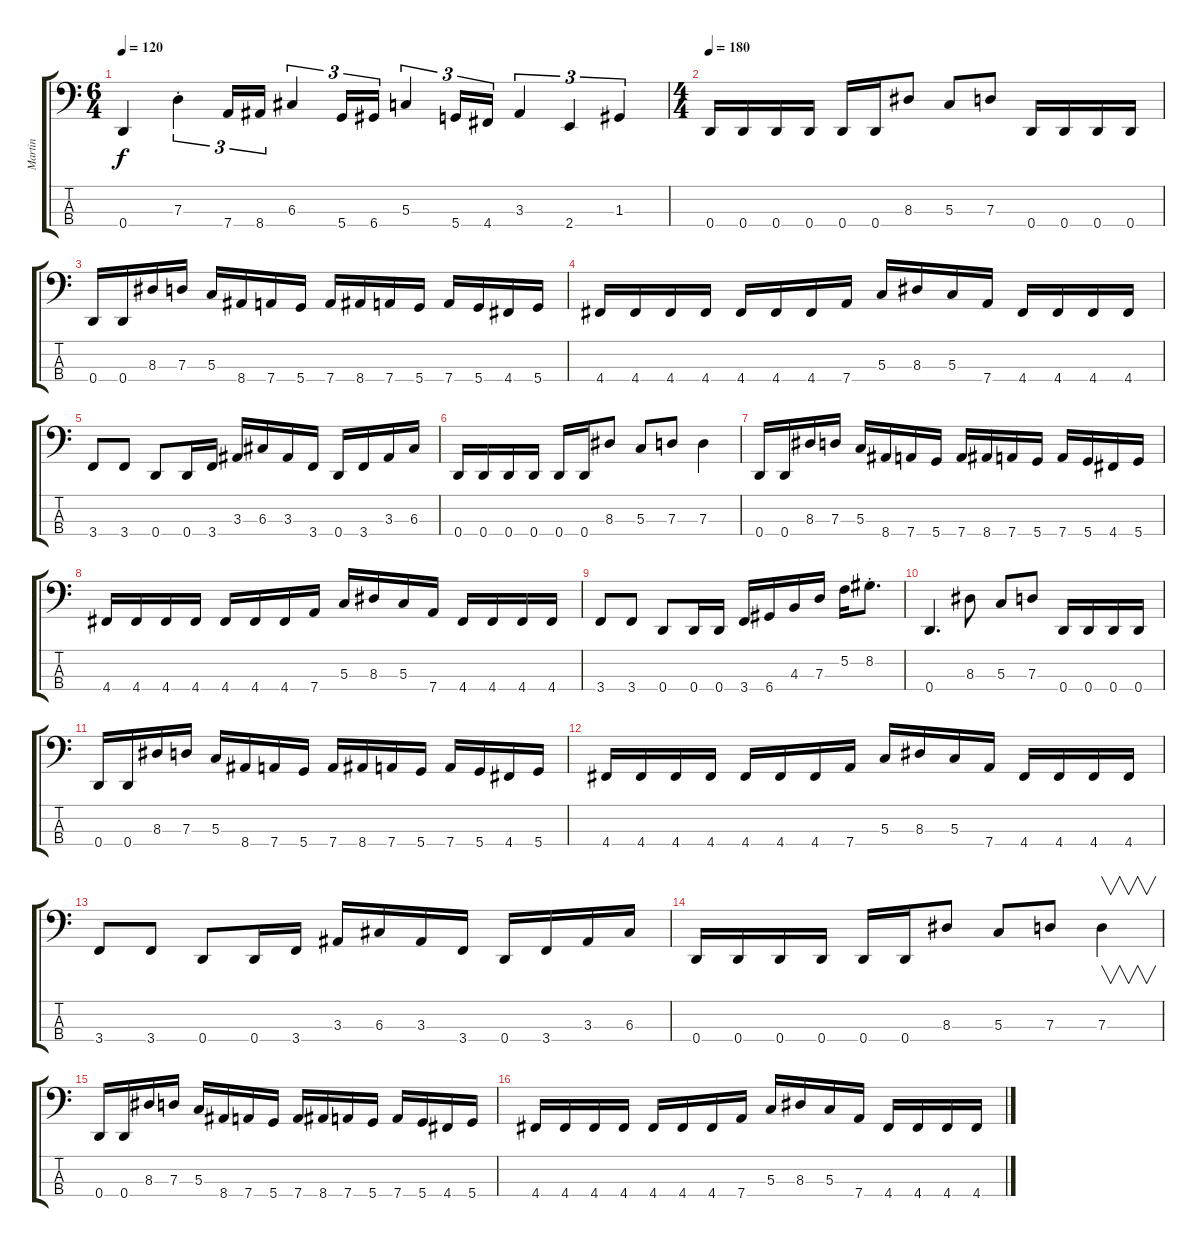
\track ("Martin" "Martin") {instrument electricbasspick}
\staff {score tabs}
\tuning (F2 C2 G1 D1) {hide}
\ts (6 4)
\tempo 120
\clef f4
\ks c
0.4.4{dy f instrument electricbasspick} 7.3{st}.4{tu (3 2)} 7.4.16{tu (3 2)} 8.4.16{tu (3 2)} 6.3.4{tu (3 2)} 5.4.16{tu (3 2)} 6.4.16{tu (3 2)} 5.3.4{tu (3 2)} 5.4.16{tu (3 2)} 4.4.16{tu (3 2)} 3.3.4{tu (3 2)} 2.4.4{tu (3 2)} 1.3.4{tu (3 2)} |
\ts (4 4)
\tempo 180
0.4.16 0.4.16 0.4.16 0.4.16 0.4.16 0.4.16 8.3.8 5.3.8 7.3.8 0.4.16 0.4.16 0.4.16 0.4.16 |
0.4.16 0.4.16 8.3.16 7.3.16 5.3.16 8.4.16 7.4.16 5.4.16 7.4.16 8.4.16 7.4.16 5.4.16 7.4.16 5.4.16 4.4.16 5.4.16 |
4.4.16 4.4.16 4.4.16 4.4.16 4.4.16 4.4.16 4.4.16 7.4.16 5.3.16 8.3.16 5.3.16 7.4.16 4.4.16 4.4.16 4.4.16 4.4.16 |
3.4.8 3.4.8 0.4.8 0.4.16 3.4.16 3.3.16 6.3.16 3.3.16 3.4.16 0.4.16 3.4.16 3.3.16 6.3.16 |
0.4.16 0.4.16 0.4.16 0.4.16 0.4.16 0.4.16 8.3.8 5.3.8 7.3.8 7.3.4 |
0.4.16 0.4.16 8.3.16 7.3.16 5.3.16 8.4.16 7.4.16 5.4.16 7.4.16 8.4.16 7.4.16 5.4.16 7.4.16 5.4.16 4.4.16 5.4.16 |
4.4.16 4.4.16 4.4.16 4.4.16 4.4.16 4.4.16 4.4.16 7.4.16 5.3.16 8.3.16 5.3.16 7.4.16 4.4.16 4.4.16 4.4.16 4.4.16 |
3.4.8 3.4.8 0.4.8 0.4.16 0.4.16 3.4.16 6.4.16 4.3.16 7.3.16 5.2.16 8.2{st}.8{d} |
0.4.4{d} 8.3.8 5.3.8 7.3.8 0.4.16 0.4.16 0.4.16 0.4.16 |
0.4.16 0.4.16 8.3.16 7.3.16 5.3.16 8.4.16 7.4.16 5.4.16 7.4.16 8.4.16 7.4.16 5.4.16 7.4.16 5.4.16 4.4.16 5.4.16 |
4.4.16 4.4.16 4.4.16 4.4.16 4.4.16 4.4.16 4.4.16 7.4.16 5.3.16 8.3.16 5.3.16 7.4.16 4.4.16 4.4.16 4.4.16 4.4.16 |
3.4.8 3.4.8 0.4.8 0.4.16 3.4.16 3.3.16 6.3.16 3.3.16 3.4.16 0.4.16 3.4.16 3.3.16 6.3.16 |
0.4.16 0.4.16 0.4.16 0.4.16 0.4.16 0.4.16 8.3.8 5.3.8 7.3.8 7.3.4{v} |
0.4.16 0.4.16 8.3.16 7.3.16 5.3.16 8.4.16 7.4.16 5.4.16 7.4.16 8.4.16 7.4.16 5.4.16 7.4.16 5.4.16 4.4.16 5.4.16 |
4.4.16 4.4.16 4.4.16 4.4.16 4.4.16 4.4.16 4.4.16 7.4.16 5.3.16 8.3.16 5.3.16 7.4.16 4.4.16 4.4.16 4.4.16 4.4.16
